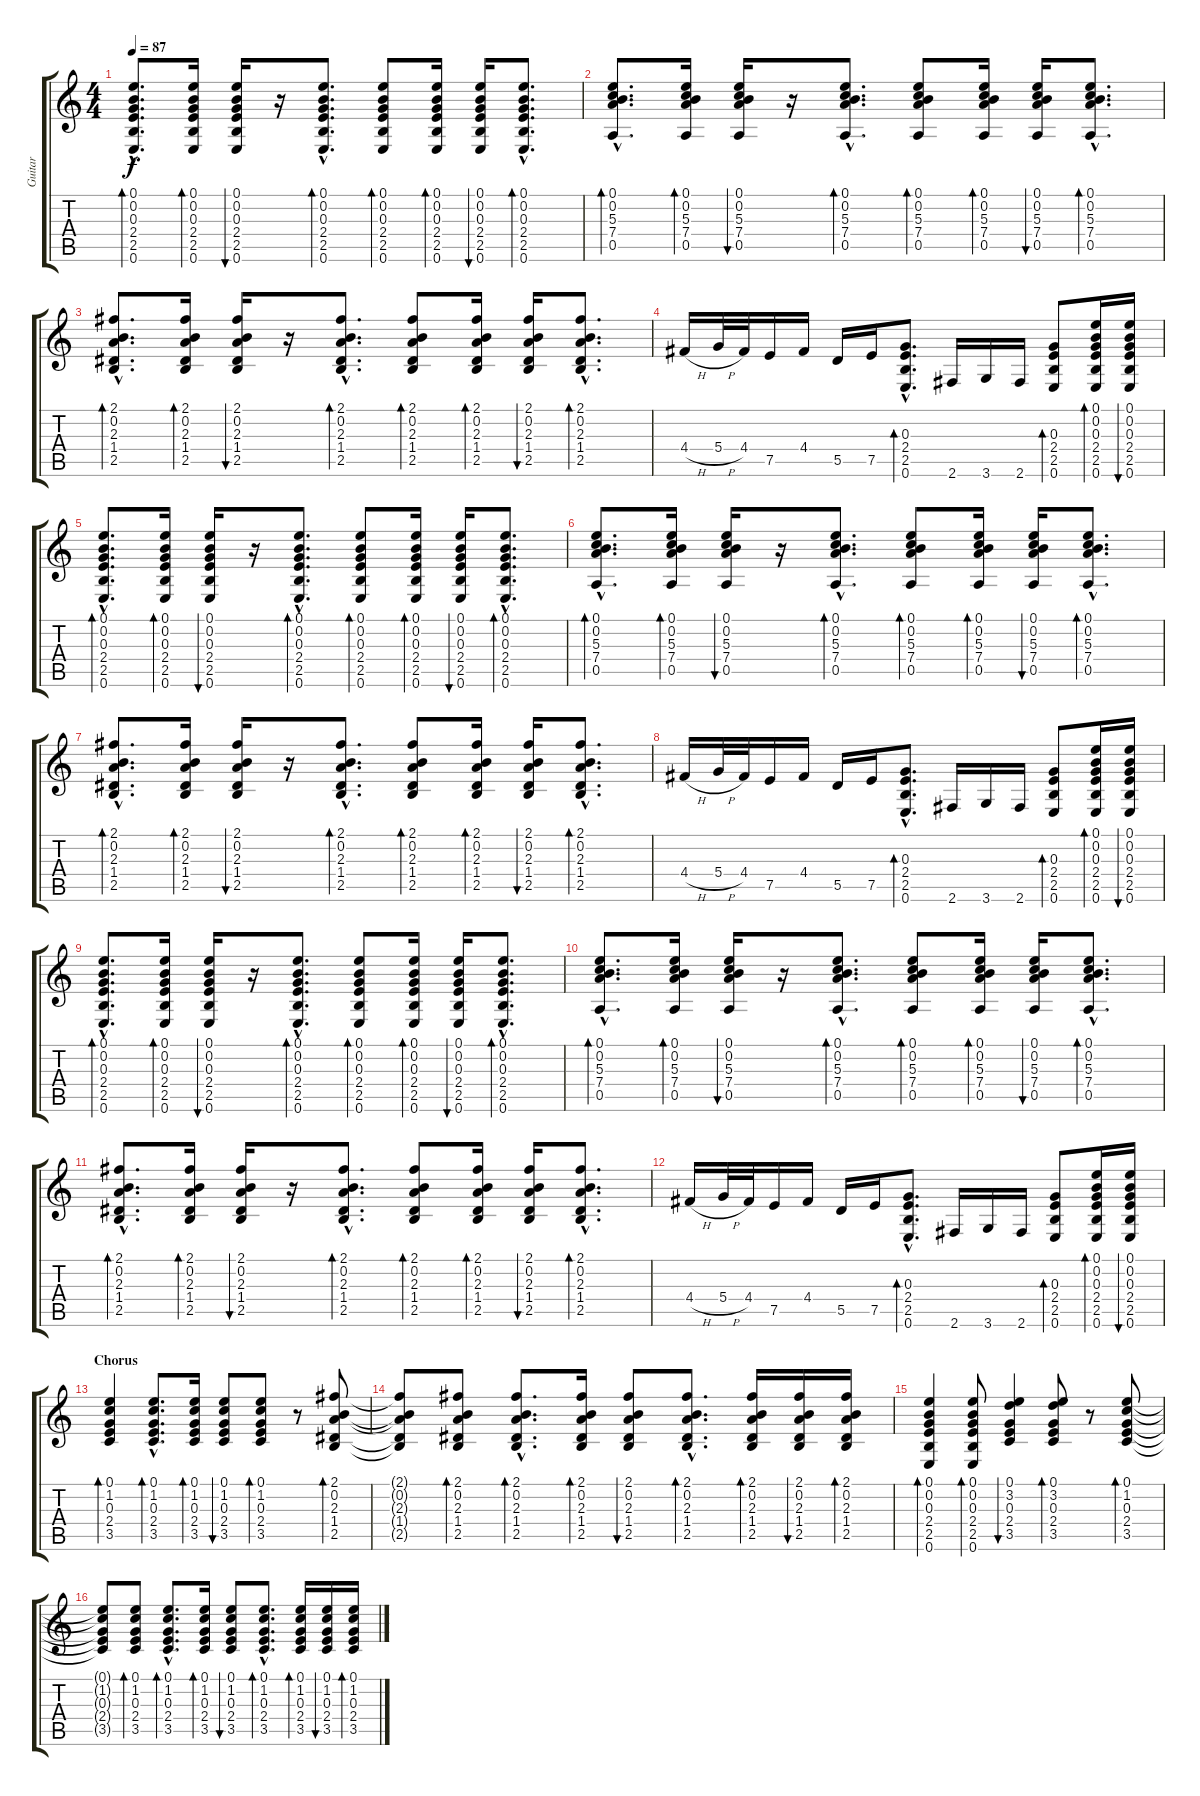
\track ("Guitar" "Guitar") {instrument acousticguitarnylon}
\staff {score tabs}
\tuning (E4 B3 G3 D3 A2 E2) {hide}
\ts (4 4)
\tempo 87
\clef g2
\ks c
(0.1{hac} 0.2{hac} 0.3{hac} 2.4{hac} 2.5{hac} 0.6{hac}).8{d bd 60 dy f} (0.1 0.2 0.3 2.4 2.5 0.6).16{bd 60} (0.1 0.2 0.3 2.4 2.5 0.6).16{bu 60} r.16 (0.1{hac} 0.2{hac} 0.3{hac} 2.4{hac} 2.5{hac} 0.6{hac}).8{d bd 60} (0.1 0.2 0.3 2.4 2.5 0.6).8{bd 60} (0.1 0.2 0.3 2.4 2.5 0.6).16{bd 60} (0.1 0.2 0.3 2.4 2.5 0.6).16{bu 60} (0.1{hac} 0.2{hac} 0.3{hac} 2.4{hac} 2.5{hac} 0.6{hac}).8{d bd 60} |
(0.1{hac} 0.2{hac} 5.3{hac} 7.4{hac} 0.5{hac}).8{d bd 60} (0.1 0.2 5.3 7.4 0.5).16{bd 60} (0.1 0.2 5.3 7.4 0.5).16{bu 60} r.16 (0.1{hac} 0.2{hac} 5.3{hac} 7.4{hac} 0.5{hac}).8{d bd 60} (0.1 0.2 5.3 7.4 0.5).8{bd 60} (0.1 0.2 5.3 7.4 0.5).16{bd 60} (0.1 0.2 5.3 7.4 0.5).16{bu 60} (0.1{hac} 0.2{hac} 5.3{hac} 7.4{hac} 0.5{hac}).8{d bd 60} |
(2.1{hac} 0.2{hac} 2.3{hac} 1.4{hac} 2.5{hac}).8{d bd 60} (2.1 0.2 2.3 1.4 2.5).16{bd 60} (2.1 0.2 2.3 1.4 2.5).16{bu 60} r.16 (2.1{hac} 0.2{hac} 2.3{hac} 1.4{hac} 2.5{hac}).8{d bd 60} (2.1 0.2 2.3 1.4 2.5).8{bd 60} (2.1 0.2 2.3 1.4 2.5).16{bd 60} (2.1 0.2 2.3 1.4 2.5).16{bu 60} (2.1{hac} 0.2{hac} 2.3{hac} 1.4{hac} 2.5{hac}).8{d bd 60} |
4.4{h}.16 5.4{h}.32 4.4.32 7.5.16 4.4.16 5.5.16 7.5.16 (0.3{hac} 2.4{hac} 2.5{hac} 0.6{hac}).8{d bd 60} 2.6.16 3.6.16 2.6.16 (0.3 2.4 2.5 0.6).8{bd 60} (0.1 0.2 0.3 2.4 2.5 0.6).16{bd 60} (0.1 0.2 0.3 2.4 2.5 0.6).16{bu 60} |
(0.1{hac} 0.2{hac} 0.3{hac} 2.4{hac} 2.5{hac} 0.6{hac}).8{d bd 60} (0.1 0.2 0.3 2.4 2.5 0.6).16{bd 60} (0.1 0.2 0.3 2.4 2.5 0.6).16{bu 60} r.16 (0.1{hac} 0.2{hac} 0.3{hac} 2.4{hac} 2.5{hac} 0.6{hac}).8{d bd 60} (0.1 0.2 0.3 2.4 2.5 0.6).8{bd 60} (0.1 0.2 0.3 2.4 2.5 0.6).16{bd 60} (0.1 0.2 0.3 2.4 2.5 0.6).16{bu 60} (0.1{hac} 0.2{hac} 0.3{hac} 2.4{hac} 2.5{hac} 0.6{hac}).8{d bd 60} |
(0.1{hac} 0.2{hac} 5.3{hac} 7.4{hac} 0.5{hac}).8{d bd 60} (0.1 0.2 5.3 7.4 0.5).16{bd 60} (0.1 0.2 5.3 7.4 0.5).16{bu 60} r.16 (0.1{hac} 0.2{hac} 5.3{hac} 7.4{hac} 0.5{hac}).8{d bd 60} (0.1 0.2 5.3 7.4 0.5).8{bd 60} (0.1 0.2 5.3 7.4 0.5).16{bd 60} (0.1 0.2 5.3 7.4 0.5).16{bu 60} (0.1{hac} 0.2{hac} 5.3{hac} 7.4{hac} 0.5{hac}).8{d bd 60} |
(2.1{hac} 0.2{hac} 2.3{hac} 1.4{hac} 2.5{hac}).8{d bd 60} (2.1 0.2 2.3 1.4 2.5).16{bd 60} (2.1 0.2 2.3 1.4 2.5).16{bu 60} r.16 (2.1{hac} 0.2{hac} 2.3{hac} 1.4{hac} 2.5{hac}).8{d bd 60} (2.1 0.2 2.3 1.4 2.5).8{bd 60} (2.1 0.2 2.3 1.4 2.5).16{bd 60} (2.1 0.2 2.3 1.4 2.5).16{bu 60} (2.1{hac} 0.2{hac} 2.3{hac} 1.4{hac} 2.5{hac}).8{d bd 60} |
4.4{h}.16 5.4{h}.32 4.4.32 7.5.16 4.4.16 5.5.16 7.5.16 (0.3{hac} 2.4{hac} 2.5{hac} 0.6{hac}).8{d bd 60} 2.6.16 3.6.16 2.6.16 (0.3 2.4 2.5 0.6).8{bd 60} (0.1 0.2 0.3 2.4 2.5 0.6).16{bd 60} (0.1 0.2 0.3 2.4 2.5 0.6).16{bu 60} |
(0.1{hac} 0.2{hac} 0.3{hac} 2.4{hac} 2.5{hac} 0.6{hac}).8{d bd 60} (0.1 0.2 0.3 2.4 2.5 0.6).16{bd 60} (0.1 0.2 0.3 2.4 2.5 0.6).16{bu 60} r.16 (0.1{hac} 0.2{hac} 0.3{hac} 2.4{hac} 2.5{hac} 0.6{hac}).8{d bd 60} (0.1 0.2 0.3 2.4 2.5 0.6).8{bd 60} (0.1 0.2 0.3 2.4 2.5 0.6).16{bd 60} (0.1 0.2 0.3 2.4 2.5 0.6).16{bu 60} (0.1{hac} 0.2{hac} 0.3{hac} 2.4{hac} 2.5{hac} 0.6{hac}).8{d bd 60} |
(0.1{hac} 0.2{hac} 5.3{hac} 7.4{hac} 0.5{hac}).8{d bd 60} (0.1 0.2 5.3 7.4 0.5).16{bd 60} (0.1 0.2 5.3 7.4 0.5).16{bu 60} r.16 (0.1{hac} 0.2{hac} 5.3{hac} 7.4{hac} 0.5{hac}).8{d bd 60} (0.1 0.2 5.3 7.4 0.5).8{bd 60} (0.1 0.2 5.3 7.4 0.5).16{bd 60} (0.1 0.2 5.3 7.4 0.5).16{bu 60} (0.1{hac} 0.2{hac} 5.3{hac} 7.4{hac} 0.5{hac}).8{d bd 60} |
(2.1{hac} 0.2{hac} 2.3{hac} 1.4{hac} 2.5{hac}).8{d bd 60} (2.1 0.2 2.3 1.4 2.5).16{bd 60} (2.1 0.2 2.3 1.4 2.5).16{bu 60} r.16 (2.1{hac} 0.2{hac} 2.3{hac} 1.4{hac} 2.5{hac}).8{d bd 60} (2.1 0.2 2.3 1.4 2.5).8{bd 60} (2.1 0.2 2.3 1.4 2.5).16{bd 60} (2.1 0.2 2.3 1.4 2.5).16{bu 60} (2.1{hac} 0.2{hac} 2.3{hac} 1.4{hac} 2.5{hac}).8{d bd 60} |
4.4{h}.16 5.4{h}.32 4.4.32 7.5.16 4.4.16 5.5.16 7.5.16 (0.3{hac} 2.4{hac} 2.5{hac} 0.6{hac}).8{d bd 60} 2.6.16 3.6.16 2.6.16 (0.3 2.4 2.5 0.6).8{bd 60} (0.1 0.2 0.3 2.4 2.5 0.6).16{bd 60} (0.1 0.2 0.3 2.4 2.5 0.6).16{bu 60} |
\section ("" "Chorus")
(0.1 1.2 0.3 2.4 3.5).4{bd 60} (0.1{hac} 1.2{hac} 0.3{hac} 2.4{hac} 3.5{hac}).8{d bd 60} (0.1 1.2 0.3 2.4 3.5).16{bd 60} (0.1 1.2 0.3 2.4 3.5).8{bu 60} (0.1 1.2 0.3 2.4 3.5).8{bd 60} r.8 (2.1 0.2 2.3 1.4 2.5).8{bd 60} |
(2.1{t} 0.2{t} 2.3{t} 1.4{t} 2.5{t}).8 (2.1 0.2 2.3 1.4 2.5).8{bd 60} (2.1{hac} 0.2{hac} 2.3{hac} 1.4{hac} 2.5{hac}).8{d bd 60} (2.1 0.2 2.3 1.4 2.5).16{bd 60} (2.1 0.2 2.3 1.4 2.5).8{bu 60} (2.1{hac} 0.2{hac} 2.3{hac} 1.4{hac} 2.5{hac}).8{d bd 60} (2.1 0.2 2.3 1.4 2.5).16{bd 60} (2.1 0.2 2.3 1.4 2.5).16{bu 60} (2.1 0.2 2.3 1.4 2.5).16{bd 60} |
(0.1 0.2 0.3 2.4 2.5 0.6).4{bd 60} (0.1 0.2 0.3 2.4 2.5 0.6).8{bd 60} (0.1 3.2 0.3 2.4 3.5).4{bu 60} (0.1 3.2 0.3 2.4 3.5).8{bd 60} r.8 (0.1 1.2 0.3 2.4 3.5).8{bd 60} |
(0.1{t} 1.2{t} 0.3{t} 2.4{t} 3.5{t}).8 (0.1 1.2 0.3 2.4 3.5).8{bd 60} (0.1{hac} 1.2{hac} 0.3{hac} 2.4{hac} 3.5{hac}).8{d bd 60} (0.1 1.2 0.3 2.4 3.5).16{bd 60} (0.1 1.2 0.3 2.4 3.5).8{bu 60} (0.1{hac} 1.2{hac} 0.3{hac} 2.4{hac} 3.5{hac}).8{d bd 60} (0.1 1.2 0.3 2.4 3.5).16{bd 60} (0.1 1.2 0.3 2.4 3.5).16{bu 60} (0.1 1.2 0.3 2.4 3.5).16{bd 60}
